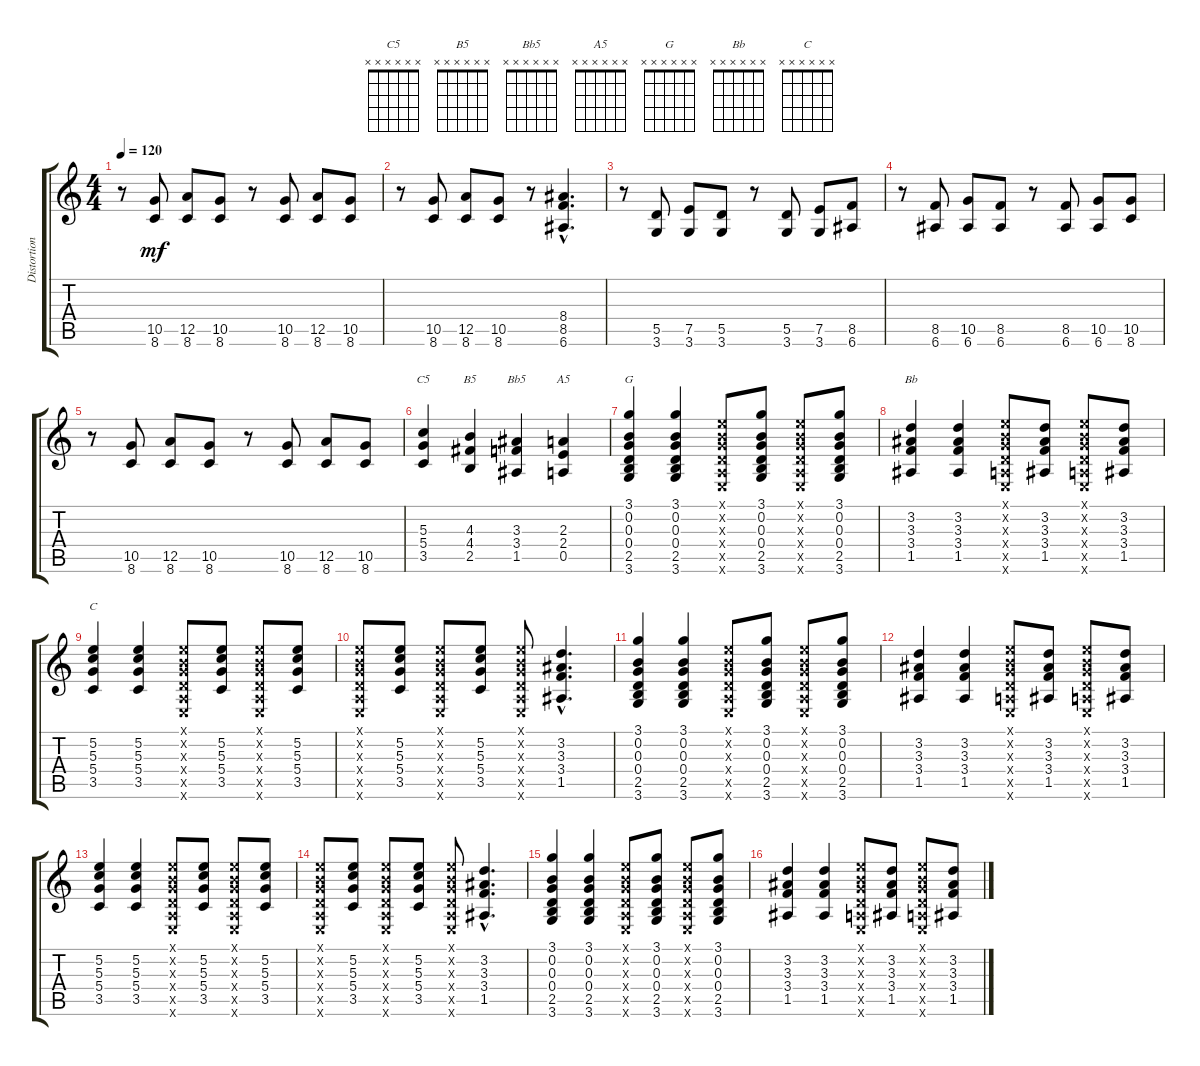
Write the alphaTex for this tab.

\track ("Distortion " "Distortion") {instrument distortionguitar}
\staff {score tabs}
\tuning (E4 B3 G3 D3 A2 E2) {hide}
\chord ("C5" x x x x x x) {firstfret 0}
\chord ("B5" x x x x x x) {firstfret 0}
\chord ("Bb5" x x x x x x) {firstfret 0}
\chord ("A5" x x x x x x) {firstfret 0}
\chord ("G" x x x x x x) {firstfret 0}
\chord ("Bb" x x x x x x) {firstfret 0}
\chord ("C" x x x x x x) {firstfret 0}
\ts (4 4)
\tempo 120
\clef g2
\ks c
r.8{dy mf} (10.5 8.6).8 (12.5 8.6).8 (10.5 8.6).8 r.8 (10.5 8.6).8 (12.5 8.6).8 (10.5 8.6).8 |
r.8 (10.5 8.6).8 (12.5 8.6).8 (10.5 8.6).8 r.8 (8.4{hac} 8.5{hac} 6.6{hac}).4{d} |
r.8 (5.5 3.6).8 (7.5 3.6).8 (5.5 3.6).8 r.8 (5.5 3.6).8 (7.5 3.6).8 (8.5 6.6).8 |
r.8 (8.5 6.6).8 (10.5 6.6).8 (8.5 6.6).8 r.8 (8.5 6.6).8 (10.5 6.6).8 (10.5 8.6).8 |
r.8 (10.5 8.6).8 (12.5 8.6).8 (10.5 8.6).8 r.8 (10.5 8.6).8 (12.5 8.6).8 (10.5 8.6).8 |
(5.3 5.4 3.5).4{ch "C5"} (4.3 4.4 2.5).4{ch "B5"} (3.3 3.4 1.5).4{ch "Bb5"} (2.3 2.4 0.5).4{ch "A5"} |
(3.1 0.2 0.3 0.4 2.5 3.6).4{ch "G"} (3.1 0.2 0.3 0.4 2.5 3.6).4 (0.1{x} 0.2{x} 0.3{x} 0.4{x} 0.5{x} 0.6{x}).8 (3.1 0.2 0.3 0.4 2.5 3.6).8 (0.1{x} 0.2{x} 0.3{x} 0.4{x} 0.5{x} 0.6{x}).8 (3.1 0.2 0.3 0.4 2.5 3.6).8 |
(3.2 3.3 3.4 1.5).4{ch "Bb"} (3.2 3.3 3.4 1.5).4 (0.1{x} 0.2{x} 0.3{x} 0.4{x} 0.5{x} 0.6{x}).8 (3.2 3.3 3.4 1.5).8 (0.1{x} 0.2{x} 0.3{x} 0.4{x} 0.5{x} 0.6{x}).8 (3.2 3.3 3.4 1.5).8 |
(5.2 5.3 5.4 3.5).4{ch "C"} (5.2 5.3 5.4 3.5).4 (0.1{x} 0.2{x} 0.3{x} 0.4{x} 0.5{x} 0.6{x}).8 (5.2 5.3 5.4 3.5).8 (0.1{x} 0.2{x} 0.3{x} 0.4{x} 0.5{x} 0.6{x}).8 (5.2 5.3 5.4 3.5).8 |
(0.1{x} 0.2{x} 0.3{x} 0.4{x} 0.5{x} 0.6{x}).8 (5.2 5.3 5.4 3.5).8 (0.1{x} 0.2{x} 0.3{x} 0.4{x} 0.5{x} 0.6{x}).8 (5.2 5.3 5.4 3.5).8 (0.1{x} 0.2{x} 0.3{x} 0.4{x} 0.5{x} 0.6{x}).8 (3.2{hac} 3.3{hac} 3.4{hac} 1.5{hac}).4{d} |
(3.1 0.2 0.3 0.4 2.5 3.6).4 (3.1 0.2 0.3 0.4 2.5 3.6).4 (0.1{x} 0.2{x} 0.3{x} 0.4{x} 0.5{x} 0.6{x}).8 (3.1 0.2 0.3 0.4 2.5 3.6).8 (0.1{x} 0.2{x} 0.3{x} 0.4{x} 0.5{x} 0.6{x}).8 (3.1 0.2 0.3 0.4 2.5 3.6).8 |
(3.2 3.3 3.4 1.5).4 (3.2 3.3 3.4 1.5).4 (0.1{x} 0.2{x} 0.3{x} 0.4{x} 0.5{x} 0.6{x}).8 (3.2 3.3 3.4 1.5).8 (0.1{x} 0.2{x} 0.3{x} 0.4{x} 0.5{x} 0.6{x}).8 (3.2 3.3 3.4 1.5).8 |
(5.2 5.3 5.4 3.5).4 (5.2 5.3 5.4 3.5).4 (0.1{x} 0.2{x} 0.3{x} 0.4{x} 0.5{x} 0.6{x}).8 (5.2 5.3 5.4 3.5).8 (0.1{x} 0.2{x} 0.3{x} 0.4{x} 0.5{x} 0.6{x}).8 (5.2 5.3 5.4 3.5).8 |
(0.1{x} 0.2{x} 0.3{x} 0.4{x} 0.5{x} 0.6{x}).8 (5.2 5.3 5.4 3.5).8 (0.1{x} 0.2{x} 0.3{x} 0.4{x} 0.5{x} 0.6{x}).8 (5.2 5.3 5.4 3.5).8 (0.1{x} 0.2{x} 0.3{x} 0.4{x} 0.5{x} 0.6{x}).8 (3.2{hac} 3.3{hac} 3.4{hac} 1.5{hac}).4{d} |
(3.1 0.2 0.3 0.4 2.5 3.6).4 (3.1 0.2 0.3 0.4 2.5 3.6).4 (0.1{x} 0.2{x} 0.3{x} 0.4{x} 0.5{x} 0.6{x}).8 (3.1 0.2 0.3 0.4 2.5 3.6).8 (0.1{x} 0.2{x} 0.3{x} 0.4{x} 0.5{x} 0.6{x}).8 (3.1 0.2 0.3 0.4 2.5 3.6).8 |
(3.2 3.3 3.4 1.5).4 (3.2 3.3 3.4 1.5).4 (0.1{x} 0.2{x} 0.3{x} 0.4{x} 0.5{x} 0.6{x}).8 (3.2 3.3 3.4 1.5).8 (0.1{x} 0.2{x} 0.3{x} 0.4{x} 0.5{x} 0.6{x}).8 (3.2 3.3 3.4 1.5).8
